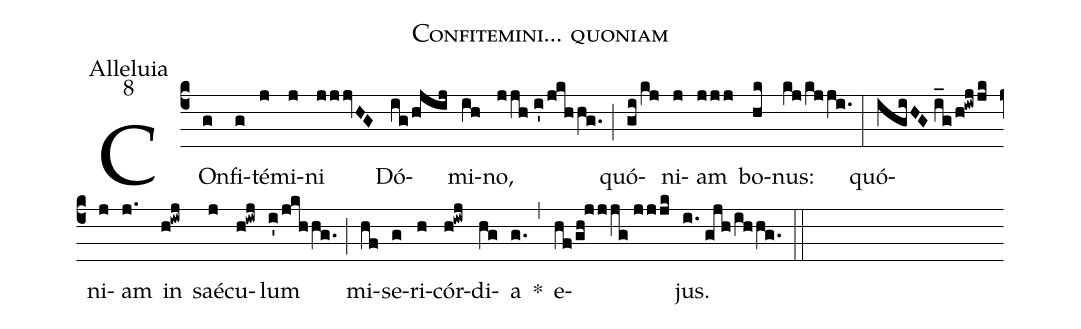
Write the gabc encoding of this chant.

name:Confitemini... quoniam;
office-part:Alleluia;
mode:8;
%%
(c4) COn(g)fi(g)té(j)mi(j)ni(jjjvHG) Dó(ig/hjij)mi(ih)no,(jjh//i'/jkhhg.) (;) quó(gi/kj)ni(j)am(jjj) bo(hk)nus:(kj/kjji.) (:) quó(igiHG//i_g/h!iwjjk)ni(j)am(j.) in(h!iwj) saé(j)cu(h!iwj)lum(i'/jkhhg.) (;) mi(hf)se(g)ri(h)cór(h!iwj)di(hg)a(g.) *(,) e(hf/gh!jjjg//jjjk)jus.(i.//gjh/ihhg.) (::)
